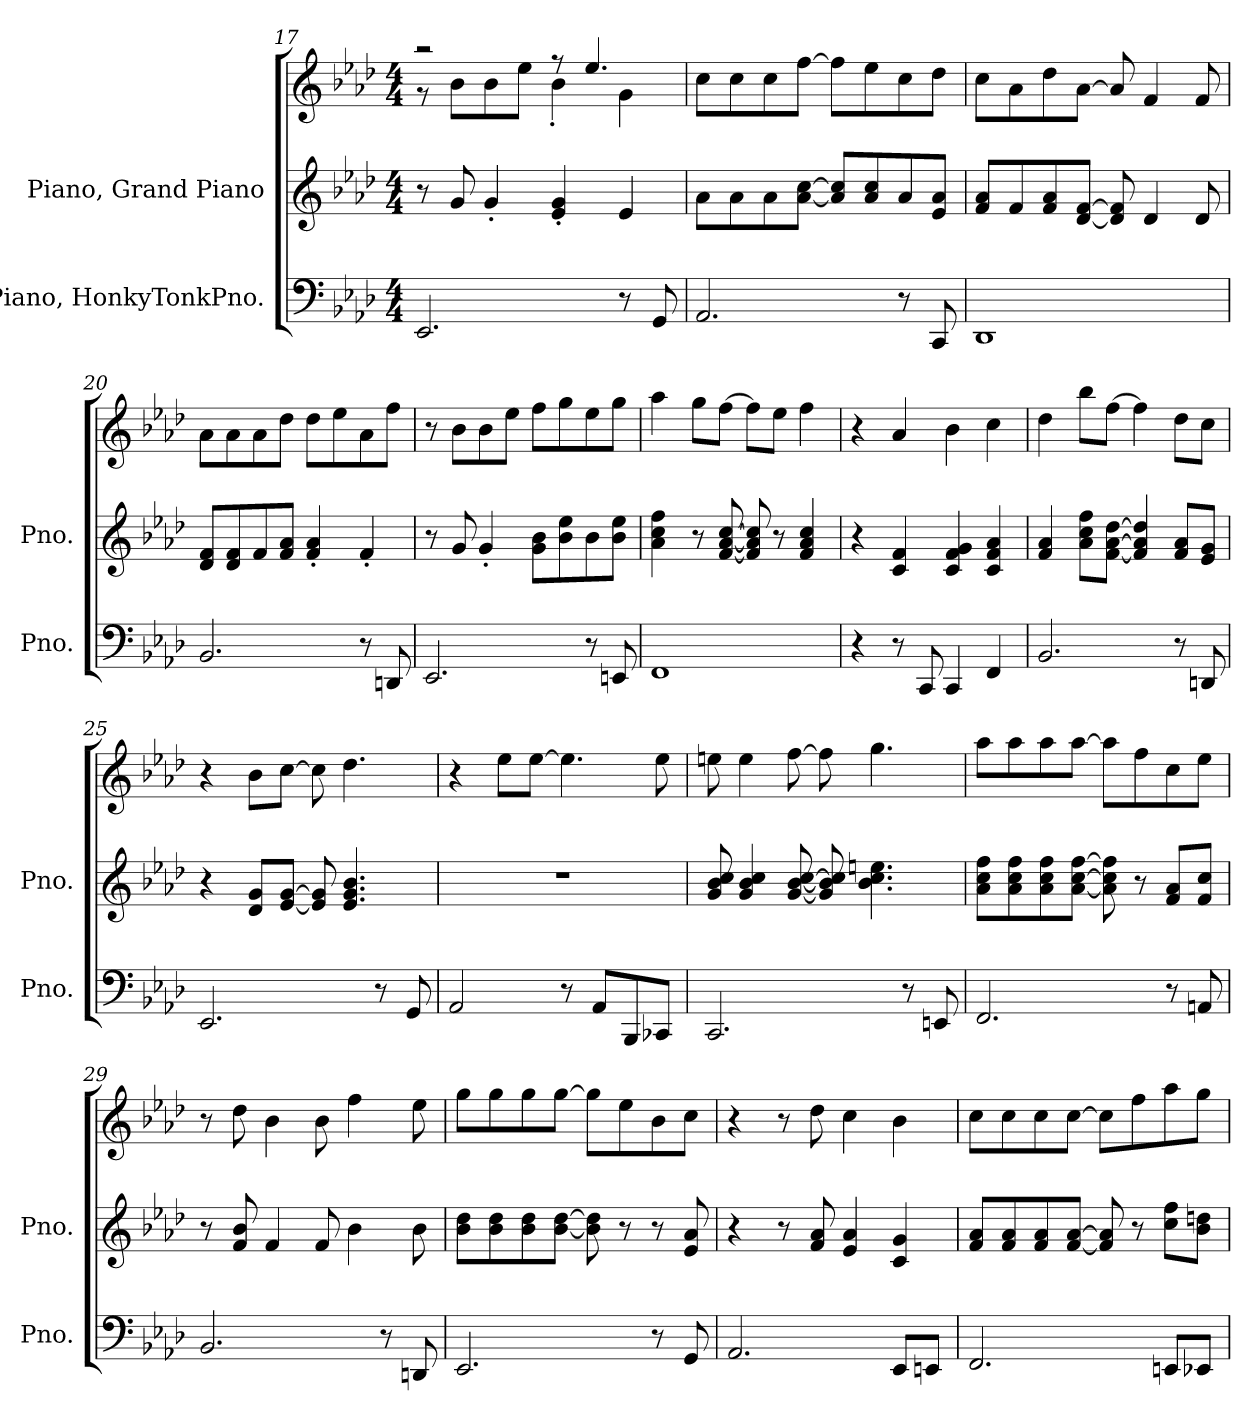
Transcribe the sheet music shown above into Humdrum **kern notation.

**kern	**kern	**kern
*part2	*part1	*part1
*staff3	*staff2	*staff1
*I"Piano,  HonkyTonkPno.	*I"Piano,  Grand Piano	*
*I'Pno.	*I'Pno.	*
*clefF4	*clefG2	*clefG2
*k[b-e-a-d-]	*k[b-e-a-d-]	*k[b-e-a-d-]
*M4/4	*M4/4	*M4/4
=17	=17	=17
*	*	*^
2.EE-/	8r	2r	8r
.	8g/	.	8b-\L
.	4g'/	.	8b-\
.	.	.	8ee-\J
.	4e-/' 4g/'	8r	4b-'\
.	.	4.ee-/	.
8r	4e-/	.	4g\
8GG/	.	.	.
*	*	*v	*v
!!LO:PB:g=z
=18	=18	=18
2.AA-/	8a-\L	8cc\L
.	8a-\	8cc\
.	8a-\	8cc\
.	[8a-\ [8cc\J	[8ff\J
.	8a-/] 8cc/]L	8ff\L]
.	8a-/ 8cc/	8ee-\
8r	8a-/	8cc\
8CC/	8e-/ 8a-/J	8dd-\J
=19	=19	=19
1DD-	8f/ 8a-/L	8cc\L
.	8f/	8a-\
.	8f/ 8a-/	8dd-\
.	[8d-/ [8f/J	[8a-\J
.	8d-/] 8f/]	8a-/]
.	4d-/	4f/
.	8d-/	8f/
=20	=20	=20
2.BB-/	8d-/ 8f/L	8a-\L
.	8d-/ 8f/	8a-\
.	8f/	8a-\
.	8f/ 8a-/J	8dd-\J
.	4f/' 4a-/'	8dd-\L
.	.	8ee-\
8r	4f'/	8a-\
8DDn/	.	8ff\J
=21	=21	=21
2.EE-/	8r	8r
.	8g/	8b-\L
.	4g'/	8b-\
.	.	8ee-\J
.	8g\ 8b-\L	8ff\L
.	8b-\ 8ee-\	8gg\
8r	8b-\	8ee-\
8EEn/	8b-\ 8ee-\J	8gg\J
!!LO:LB:g=z
=22	=22	=22
1FF	4a-\ 4cc\ 4ff\	4aa-\
.	8r	8gg\L
.	[8f/ [8a-/ [8cc/	[8ff\J
.	8f/] 8a-/] 8cc/]	8ff\L]
.	8r	8ee-\J
.	4f/ 4a-/ 4cc/	4ff\
=23	=23	=23
4r	4r	4r
8r	4c/ 4f/	4a-/
8CC/	.	.
4CC/	4c/ 4f/ 4g/	4b-\
4FF/	4c/ 4f/ 4a-/	4cc\
=24	=24	=24
2.BB-/	4f/ 4a-/	4dd-\
.	8a-\ 8cc\ 8ff\L	8bb-\L
.	[8f\ [8a-\ [8dd-\J	[8ff\J
.	4f/] 4a-/] 4dd-/]	4ff\]
8r	8f/ 8a-/L	8dd-\L
8DDn/	8e-/ 8g/J	8cc\J
=25	=25	=25
2.EE-/	4r	4r
.	8d-/ 8g/L	8b-\L
.	[8e-/ [8g/J	[8cc\J
.	8e-/] 8g/]	8cc\]
.	4.e-/ 4.g/ 4.b-/	4.dd-\
8r	.	.
8GG/	.	.
=26	=26	=26
2AA-/	1r	4r
.	.	8ee-\L
.	.	[8ee-\J
8r	.	4.ee-\]
8AA-/L	.	.
8BBB-/	.	.
8CC-X/J	.	8ee-\
!!LO:LB:g=z
=27	=27	=27
2.CC/	8g/ 8b-/ 8cc/	8een\
.	4g/ 4b-/ 4cc/	4ee\
.	[8g/ [8b-/ [8cc/	[8ff\
.	8g/] 8b-/] 8cc/]	8ff\]
.	4.b-\ 4.cc\ 4.een\	4.gg\
8r	.	.
8EEn/	.	.
=28	=28	=28
2.FF/	8a-\ 8cc\ 8ff\L	8aa-\L
.	8a-\ 8cc\ 8ff\	8aa-\
.	8a-\ 8cc\ 8ff\	8aa-\
.	[8a-\ [8cc\ [8ff\J	[8aa-\J
.	8a-\] 8cc\] 8ff\]	8aa-\L]
.	8r	8ff\
8r	8f/ 8a-/L	8cc\
8AAn/	8f/ 8cc/J	8ee-\J
=29	=29	=29
2.BB-/	8r	8r
.	8f/ 8b-/	8dd-\
.	4f/	4b-\
.	8f/	8b-\
.	4b-\	4ff\
8r	.	.
8DDn/	8b-\	8ee-\
!!LO:LB:g=z
=30	=30	=30
2.EE-/	8b-\ 8dd-\L	8gg\L
.	8b-\ 8dd-\	8gg\
.	8b-\ 8dd-\	8gg\
.	[8b-\ [8dd-\J	[8gg\J
.	8b-\] 8dd-\]	8gg\L]
.	8r	8ee-\
8r	8r	8b-\
8GG/	8e-/ 8a-/	8cc\J
=31	=31	=31
2.AA-/	4r	4r
.	8r	8r
.	8f/ 8a-/	8dd-\
.	4e-/ 4a-/	4cc\
8EE-/L	4c/ 4g/	4b-\
8EEn/J	.	.
=32	=32	=32
2.FF/	8f/ 8a-/L	8cc\L
.	8f/ 8a-/	8cc\
.	8f/ 8a-/	8cc\
.	[8f/ [8a-/J	[8cc\J
.	8f/] 8a-/]	8cc\L]
.	8r	8ff\
8EEn/L	8cc\ 8ff\L	8aa-\
8EE-X/J	8b-\ 8ddn\J	8gg\J
=	=	=
*-	*-	*-
